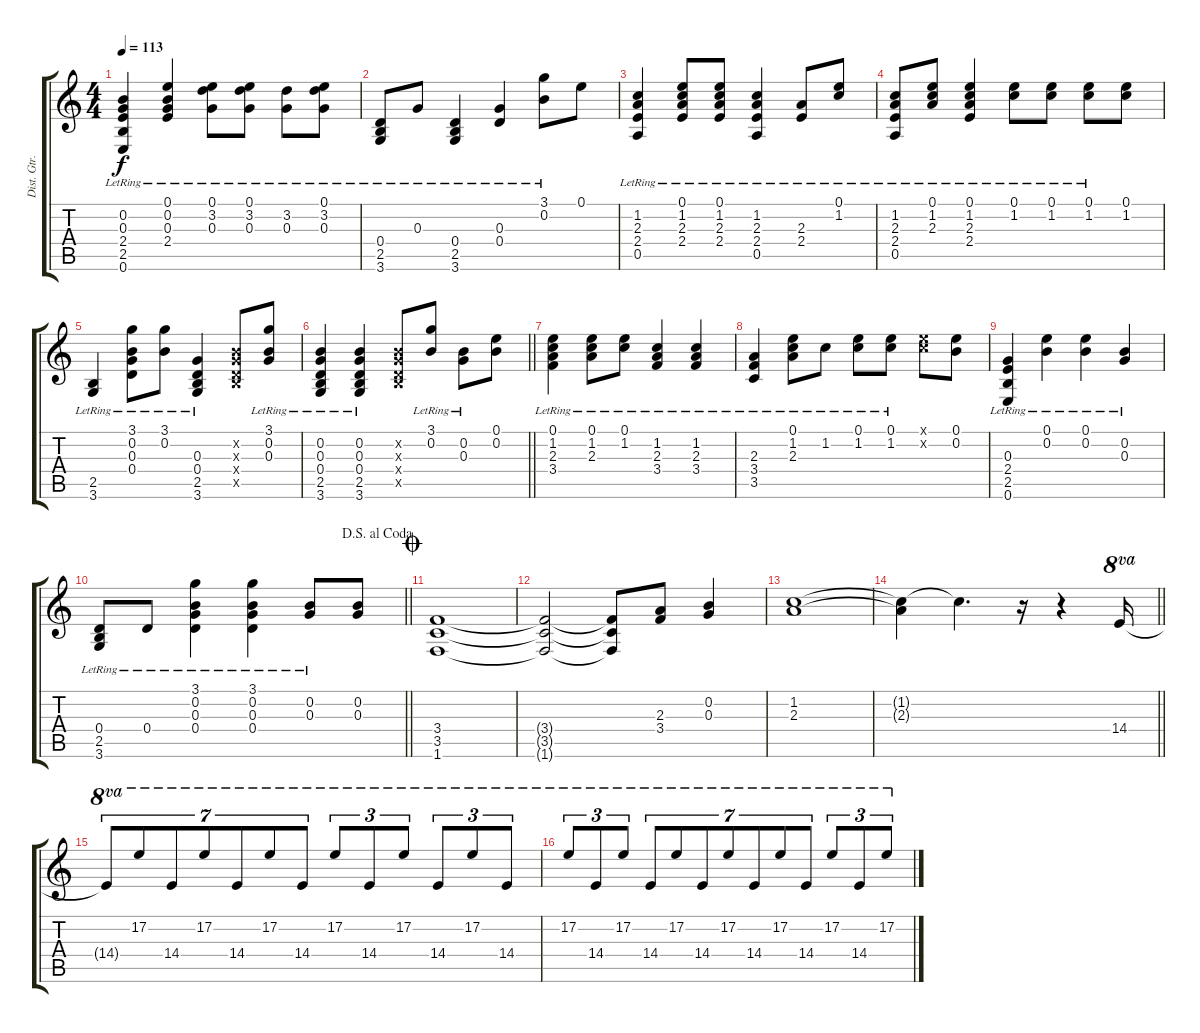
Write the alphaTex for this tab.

\track ("Dist. Gtr." "Dist. Gtr.") {instrument overdrivenguitar}
\staff {score tabs}
\tuning (E4 B3 G3 D3 A2 E2) {hide}
\ts (4 4)
\tempo 113
\clef g2
\ks c
(0.2{lr} 0.3{lr} 2.4{lr} 2.5{lr} 0.6{lr}).4{dy f} (0.1{lr} 0.2{lr} 0.3{lr} 2.4{lr}).4 (0.1{lr} 3.2{lr} 0.3{lr}).8 (0.1{lr} 3.2{lr} 0.3{lr}).8 (3.2{lr} 0.3{lr}).8 (0.1{lr} 3.2{lr} 0.3{lr}).8 |
(0.4{lr} 2.5{lr} 3.6{lr}).8 0.3{lr}.8 (0.4{lr} 2.5{lr} 3.6{lr}).4 (0.3{lr} 0.4{lr}).4 (3.1{lr} 0.2{lr}).8 0.1.8 |
(1.2{lr} 2.3{lr} 2.4{lr} 0.5{lr}).4 (0.1{lr} 1.2{lr} 2.3{lr} 2.4{lr}).8 (0.1{lr} 1.2{lr} 2.3{lr} 2.4{lr}).8 (1.2{lr} 2.3{lr} 2.4{lr} 0.5{lr}).4 (2.3{lr} 2.4{lr}).8 (0.1{lr} 1.2{lr}).8 |
(1.2{lr} 2.3{lr} 2.4{lr} 0.5{lr}).8 (0.1{lr} 1.2{lr} 2.3{lr}).8 (0.1{lr} 1.2{lr} 2.3{lr} 2.4{lr}).4 (0.1{lr} 1.2{lr}).8 (0.1{lr} 1.2{lr}).8 (0.1{lr} 1.2{lr}).8 (0.1 1.2).8 |
(2.5{lr} 3.6{lr}).4 (3.1{lr} 0.2{lr} 0.3{lr} 0.4{lr}).8 (3.1{lr} 0.2{lr}).8 (0.3{lr} 0.4{lr} 2.5{lr} 3.6{lr}).4 (0.2{x} 0.3{x} 0.4{x} 2.5{x}).8 (3.1{lr} 0.2{lr} 0.3{lr}).8 |
\barLineRight lightlight
(0.2{lr} 0.3{lr} 0.4{lr} 2.5{lr} 3.6{lr}).4 (0.2{lr} 0.3{lr} 0.4{lr} 2.5{lr} 3.6{lr}).4 (0.2{x} 0.3{x} 0.4{x} 2.5{x}).8 (3.1{lr} 0.2{lr}).8 (0.2{lr} 0.3{lr}).8 (0.1 0.2).8 |
(0.1{lr} 1.2{lr} 2.3{lr} 3.4{lr}).4 (0.1{lr} 1.2{lr} 2.3{lr}).8 (0.1{lr} 1.2{lr}).8 (1.2{lr} 2.3{lr} 3.4{lr}).4 (1.2{lr} 2.3{lr} 3.4{lr}).4 |
(2.3{lr} 3.4{lr} 3.5{lr}).4 (0.1{lr} 1.2{lr} 2.3{lr}).8 1.2{lr}.8 (0.1{lr} 1.2{lr}).8 (0.1{lr} 1.2{lr}).8 (0.1{x} 1.2{x}).8 (0.1 0.2).8 |
(0.3{lr} 2.4{lr} 2.5{lr} 0.6{lr}).4 (0.1{lr} 0.2{lr}).4 (0.1{lr} 0.2{lr}).4 (0.2{lr} 0.3{lr}).4 |
\jump dalsegnoalcoda
\barLineRight lightlight
(0.4{lr} 2.5{lr} 3.6{lr}).8 0.4{lr}.8 (3.1{lr} 0.2{lr} 0.3{lr} 0.4{lr}).4 (3.1{lr} 0.2{lr} 0.3{lr} 0.4{lr}).4 (0.2{lr} 0.3{lr}).8 (0.2 0.3).8 |
\jump coda
(3.4 3.5 1.6).1 |
(3.4{t} 3.5{t} 1.6{t}).2 (3.4{t} 3.5{t} 1.6{t}).8 (2.3 3.4).8 (0.2 0.3).4 |
(1.2 2.3).1 |
\barLineRight lightlight
(1.2{t} 2.3{t}).4 1.2{t}.4{d} r.16 r.4 14.4.16{ot 8va} |
14.4{t}.8{tu (7 4) ot 8va} 17.2.8{tu (7 4) ot 8va} 14.4.8{tu (7 4) ot 8va} 17.2.8{tu (7 4) ot 8va} 14.4.8{tu (7 4) ot 8va} 17.2.8{tu (7 4) ot 8va} 14.4.8{tu (7 4) ot 8va} 17.2.8{tu (3 2) ot 8va} 14.4.8{tu (3 2) ot 8va} 17.2.8{tu (3 2) ot 8va} 14.4.8{tu (3 2) ot 8va} 17.2.8{tu (3 2) ot 8va} 14.4.8{tu (3 2) ot 8va} |
17.2.8{tu (3 2) ot 8va} 14.4.8{tu (3 2) ot 8va} 17.2.8{tu (3 2) ot 8va} 14.4.8{tu (7 4) ot 8va} 17.2.8{tu (7 4) ot 8va} 14.4.8{tu (7 4) ot 8va} 17.2.8{tu (7 4) ot 8va} 14.4.8{tu (7 4) ot 8va} 17.2.8{tu (7 4) ot 8va} 14.4.8{tu (7 4) ot 8va} 17.2.8{tu (3 2) ot 8va} 14.4.8{tu (3 2) ot 8va} 17.2.8{tu (3 2) ot 8va}
